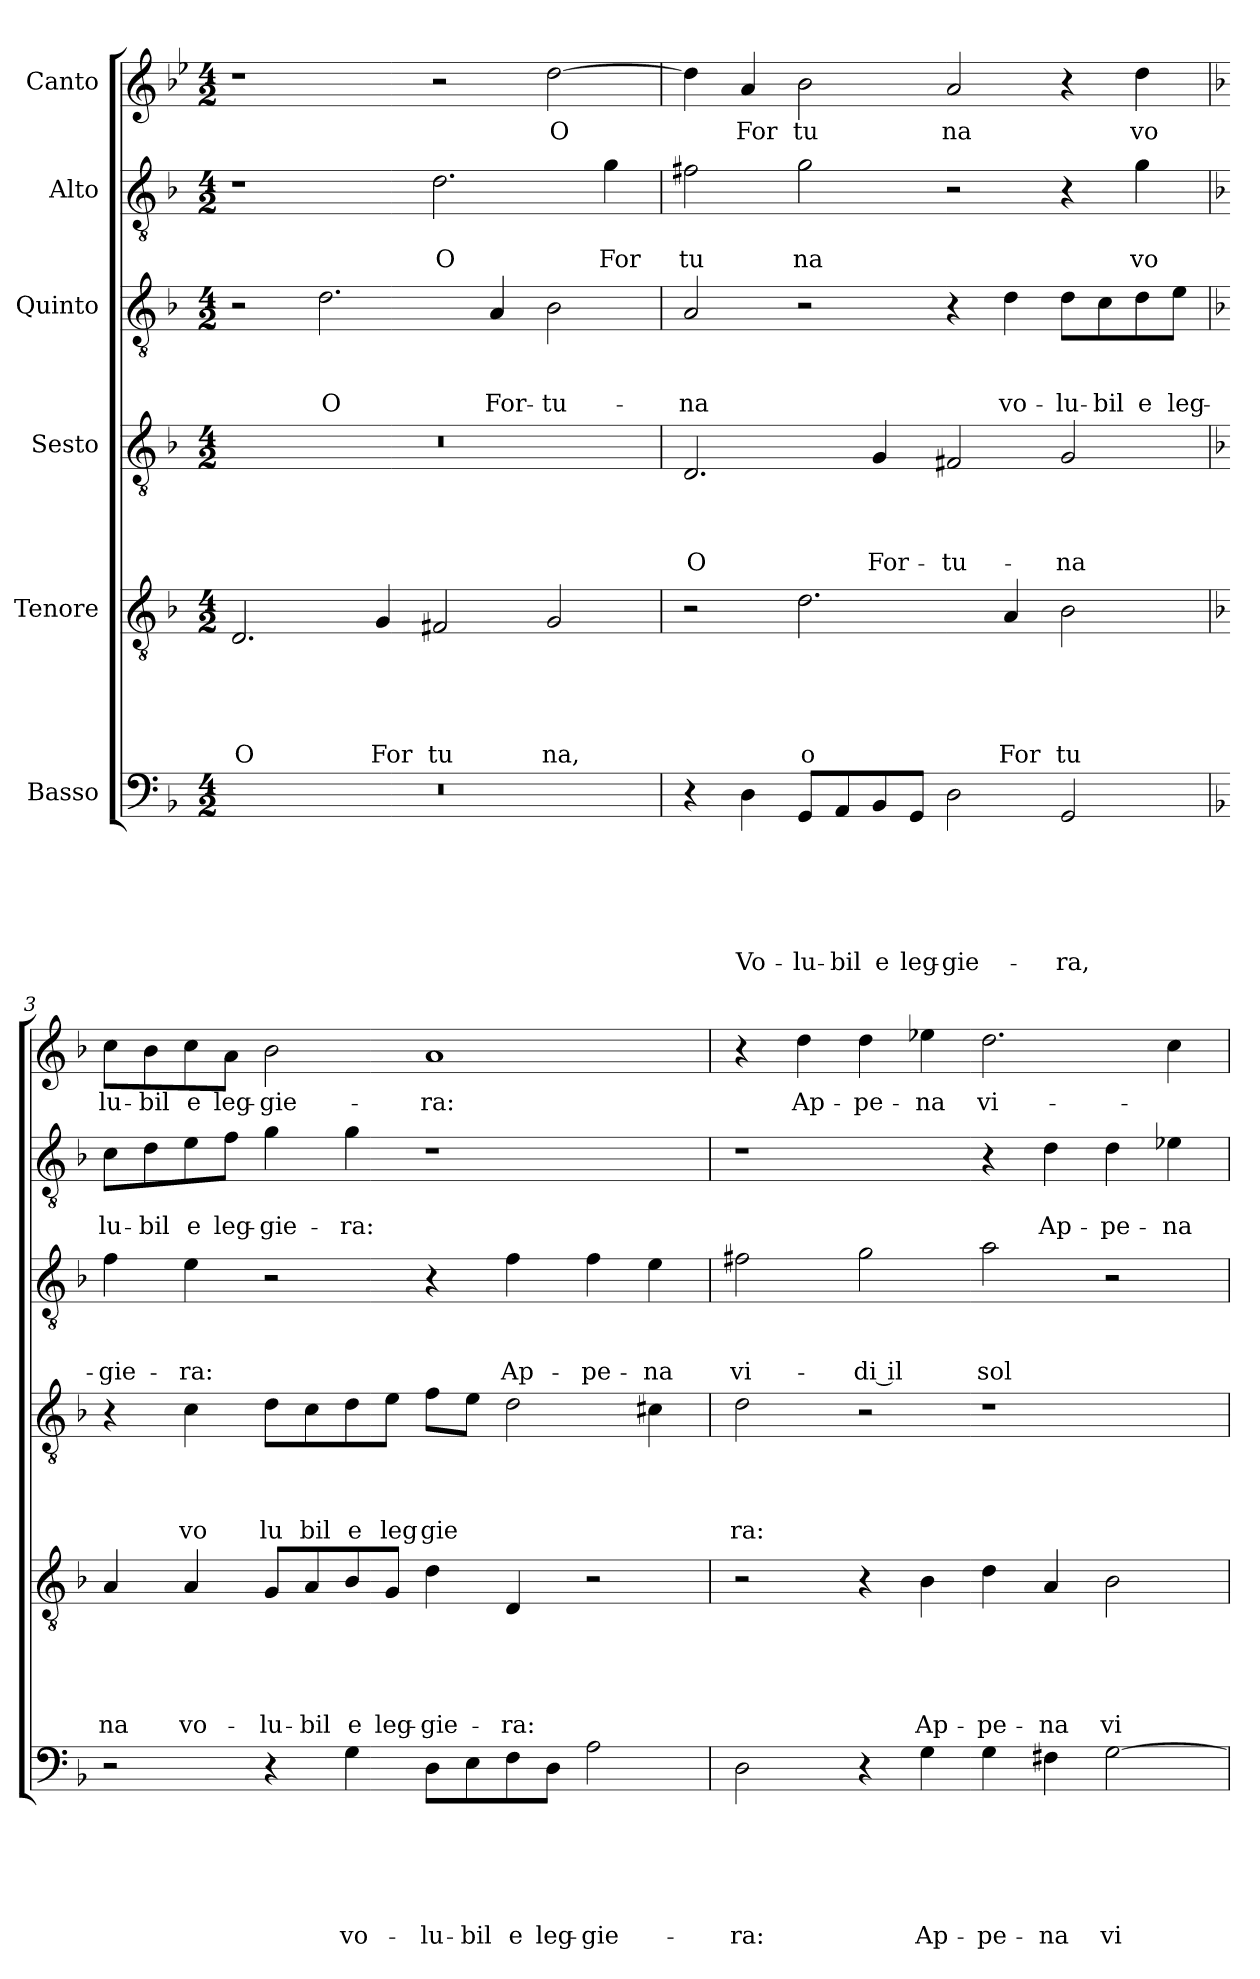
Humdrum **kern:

**kern	**text	**text	**text	**text	**text	**text	**kern	**text	**text	**text	**text	**text	**kern	**text	**text	**text	**text	**kern	**text	**text	**text	**kern	**text	**text	**kern	**text
*part6	*part6	*part6	*part6	*part6	*part6	*part6	*part5	*part5	*part5	*part5	*part5	*part5	*part4	*part4	*part4	*part4	*part4	*part3	*part3	*part3	*part3	*part2	*part2	*part2	*part1	*part1
*staff6	*staff6	*staff6	*staff6	*staff6	*staff6	*staff6	*staff5	*staff5	*staff5	*staff5	*staff5	*staff5	*staff4	*staff4	*staff4	*staff4	*staff4	*staff3	*staff3	*staff3	*staff3	*staff2	*staff2	*staff2	*staff1	*staff1
*I"Basso	*	*	*	*	*	*	*I"Tenore	*	*	*	*	*	*I"Sesto	*	*	*	*	*I"Quinto	*	*	*	*I"Alto	*	*	*I"Canto	*
*clefF4	*	*	*	*	*	*	*clefGv2	*	*	*	*	*	*clefGv2	*	*	*	*	*clefGv2	*	*	*	*clefGv2	*	*	*clefG2	*
*ITrd-3c-5	*	*	*	*	*	*	*ITrd-3c-5	*	*	*	*	*	*ITrd-3c-5	*	*	*	*	*ITrd-3c-5	*	*	*	*ITrd-3c-5	*	*	*	*
*k[b-e-]	*	*	*	*	*	*	*k[b-e-]	*	*	*	*	*	*k[b-e-]	*	*	*	*	*k[b-e-]	*	*	*	*k[b-e-]	*	*	*k[b-e-]	*
*B-:	*	*	*	*	*	*	*B-:	*	*	*	*	*	*B-:	*	*	*	*	*B-:	*	*	*	*B-:	*	*	*B-:	*
*M4/2	*	*	*	*	*	*	*M4/2	*	*	*	*	*	*M4/2	*	*	*	*	*M4/2	*	*	*	*M4/2	*	*	*M4/2	*
=1	=1	=1	=1	=1	=1	=1	=1	=1	=1	=1	=1	=1	=1	=1	=1	=1	=1	=1	=1	=1	=1	=1	=1	=1	=1	=1
!	!	!	!	!	!	!	!	!	!	!	!	!LO:LY:b	!	!	!	!	!	!	!	!	!	!	!	!	!	!
0r	.	.	.	.	.	.	2.G/	.	.	.	.	O	0r	.	.	.	.	2r	.	.	.	1r	.	.	1r	.
!	!	!	!	!	!	!	!	!	!	!	!	!	!	!	!	!	!	!	!	!	!LO:LY:b	!	!	!	!	!
.	.	.	.	.	.	.	.	.	.	.	.	.	.	.	.	.	.	2.g\	.	.	O	.	.	.	.	.
!	!	!	!	!	!	!	!	!	!	!	!	!LO:LY:b	!	!	!	!	!	!	!	!	!	!	!	!	!	!
.	.	.	.	.	.	.	4c/	.	.	.	.	For	.	.	.	.	.	.	.	.	.	.	.	.	.	.
!	!	!	!	!	!	!	!	!	!	!	!	!LO:LY:b	!	!	!	!	!	!	!	!	!	!	!	!LO:LY:b	!	!
.	.	.	.	.	.	.	2Bn/	.	.	.	.	tu	.	.	.	.	.	.	.	.	.	2.g\	.	O	2r	.
!	!	!	!	!	!	!	!	!	!	!	!	!	!	!	!	!	!	!	!	!	!LO:LY:b	!	!	!	!	!
.	.	.	.	.	.	.	.	.	.	.	.	.	.	.	.	.	.	4d/	.	.	For-	.	.	.	.	.
!	!	!	!	!	!	!	!	!	!	!	!	!LO:LY:b	!	!	!	!	!	!	!	!	!LO:LY:b	!	!	!	!	!LO:LY:b
.	.	.	.	.	.	.	2c/	.	.	.	.	na,	.	.	.	.	.	2e-\	.	.	-tu-	.	.	.	[>2dd\	O
!	!	!	!	!	!	!	!	!	!	!	!	!	!	!	!	!	!	!	!	!	!	!	!	!LO:LY:b	!	!
.	.	.	.	.	.	.	.	.	.	.	.	.	.	.	.	.	.	.	.	.	.	4cc\	.	For	.	.
=2	=2	=2	=2	=2	=2	=2	=2	=2	=2	=2	=2	=2	=2	=2	=2	=2	=2	=2	=2	=2	=2	=2	=2	=2	=2	=2
!	!	!	!	!	!	!	!	!	!	!	!	!	!	!	!	!	!LO:LY:b	!	!	!	!LO:LY:b	!	!	!LO:LY:b	!	!
4r	.	.	.	.	.	.	2r	.	.	.	.	.	2.G/	.	.	.	O	2d/	.	.	-na	2bn\	.	tu	4dd\]	.
!	!	!	!	!	!	!LO:LY:b	!	!	!	!	!	!	!	!	!	!	!	!	!	!	!	!	!	!	!	!LO:LY:b
4G\	.	.	.	.	.	Vo-	.	.	.	.	.	.	.	.	.	.	.	.	.	.	.	.	.	.	4a/	For
!	!	!	!	!	!	!LO:LY:b	!	!	!	!	!	!LO:LY:b	!	!	!	!	!	!	!	!	!	!	!	!LO:LY:b	!	!LO:LY:b
8C/L	.	.	.	.	.	-lu-	2.g\	.	.	.	.	o	.	.	.	.	.	2r	.	.	.	2cc\	.	na	2b-\	tu
!	!	!	!	!	!	!LO:LY:b	!	!	!	!	!	!	!	!	!	!	!	!	!	!	!	!	!	!	!	!
8D/	.	.	.	.	.	-bil	.	.	.	.	.	.	.	.	.	.	.	.	.	.	.	.	.	.	.	.
!	!	!	!	!	!	!LO:LY:b	!	!	!	!	!	!	!	!	!	!	!LO:LY:b	!	!	!	!	!	!	!	!	!
8E-/	.	.	.	.	.	e	.	.	.	.	.	.	4c/	.	.	.	For-	.	.	.	.	.	.	.	.	.
!	!	!	!	!	!	!LO:LY:b	!	!	!	!	!	!	!	!	!	!	!	!	!	!	!	!	!	!	!	!
8C/J	.	.	.	.	.	leg-	.	.	.	.	.	.	.	.	.	.	.	.	.	.	.	.	.	.	.	.
!	!	!	!	!	!	!LO:LY:b	!	!	!	!	!	!	!	!	!	!	!LO:LY:b	!	!	!	!	!	!	!	!	!LO:LY:b
2G\	.	.	.	.	.	-gie-	.	.	.	.	.	.	2Bn/	.	.	.	-tu-	4r	.	.	.	2r	.	.	2a/	na
!	!	!	!	!	!	!	!	!	!	!	!	!LO:LY:b	!	!	!	!	!	!	!	!	!LO:LY:b	!	!	!	!	!
.	.	.	.	.	.	.	4d/	.	.	.	.	For	.	.	.	.	.	4g\	.	.	vo-	.	.	.	.	.
!	!	!	!	!	!	!LO:LY:b	!	!	!	!	!	!LO:LY:b	!	!	!	!	!LO:LY:b	!	!	!	!LO:LY:b	!	!	!	!	!
2C/	.	.	.	.	.	-ra,	2e-\	.	.	.	.	tu	2c/	.	.	.	-na	8g\L	.	.	-lu-	4r	.	.	4r	.
!	!	!	!	!	!	!	!	!	!	!	!	!	!	!	!	!	!	!	!	!	!LO:LY:b	!	!	!	!	!
.	.	.	.	.	.	.	.	.	.	.	.	.	.	.	.	.	.	8f\	.	.	-bil	.	.	.	.	.
!	!	!	!	!	!	!	!	!	!	!	!	!	!	!	!	!	!	!	!	!	!LO:LY:b	!	!	!LO:LY:b	!	!LO:LY:b
.	.	.	.	.	.	.	.	.	.	.	.	.	.	.	.	.	.	8g\	.	.	e	4cc\	.	vo	4dd\	vo
!	!	!	!	!	!	!	!	!	!	!	!	!	!	!	!	!	!	!	!	!	!LO:LY:b	!	!	!	!	!
.	.	.	.	.	.	.	.	.	.	.	.	.	.	.	.	.	.	8a\J	.	.	leg-	.	.	.	.	.
!!LO:PB:g=z
=3	=3	=3	=3	=3	=3	=3	=3	=3	=3	=3	=3	=3	=3	=3	=3	=3	=3	=3	=3	=3	=3	=3	=3	=3	=3	=3
*	*	*	*	*	*	*	*	*	*	*	*	*	*	*	*	*	*	*	*	*	*	*	*	*	*k[b-]	*
*	*	*	*	*	*	*	*	*	*	*	*	*	*	*	*	*	*	*	*	*	*	*	*	*	*F:	*
!	!	!	!	!	!	!	!	!	!	!	!	!LO:LY:b	!	!	!	!	!	!	!	!	!LO:LY:b	!	!	!LO:LY:b	!	!LO:LY:b
2r	.	.	.	.	.	.	4d/	.	.	.	.	na	4r	.	.	.	.	4b-\	.	.	-gie-	8f\L	.	lu-	8cc\L	lu-
!	!	!	!	!	!	!	!	!	!	!	!	!	!	!	!	!	!	!	!	!	!	!	!	!LO:LY:b	!	!LO:LY:b
.	.	.	.	.	.	.	.	.	.	.	.	.	.	.	.	.	.	.	.	.	.	8g\	.	-bil	8b-\	-bil
!	!	!	!	!	!	!	!	!	!	!	!	!LO:LY:b	!	!	!	!	!LO:LY:b	!	!	!	!LO:LY:b	!	!	!LO:LY:b	!	!LO:LY:b
.	.	.	.	.	.	.	4d/	.	.	.	.	vo-	4f\	.	.	.	vo	4a\	.	.	-ra:	8a\	.	e	8cc\	e
!	!	!	!	!	!	!	!	!	!	!	!	!	!	!	!	!	!	!	!	!	!	!	!	!LO:LY:b	!	!LO:LY:b
.	.	.	.	.	.	.	.	.	.	.	.	.	.	.	.	.	.	.	.	.	.	8b-\J	.	leg-	8a\J	leg-
!	!	!	!	!	!	!	!	!	!	!	!	!LO:LY:b	!	!	!	!	!LO:LY:b	!	!	!	!	!	!	!LO:LY:b	!	!LO:LY:b
4r	.	.	.	.	.	.	8c/L	.	.	.	.	-lu-	8g\L	.	.	.	lu	2r	.	.	.	4cc\	.	-gie-	2b-\	-gie-
!	!	!	!	!	!	!	!	!	!	!	!	!LO:LY:b	!	!	!	!	!LO:LY:b	!	!	!	!	!	!	!	!	!
.	.	.	.	.	.	.	8d/	.	.	.	.	-bil	8f\	.	.	.	bil	.	.	.	.	.	.	.	.	.
!	!	!	!	!	!	!LO:LY:b	!	!	!	!	!	!LO:LY:b	!	!	!	!	!LO:LY:b	!	!	!	!	!	!	!LO:LY:b	!	!
4c\	.	.	.	.	.	vo-	8e-/	.	.	.	.	e	8g\	.	.	.	e	.	.	.	.	4cc\	.	-ra:	.	.
!	!	!	!	!	!	!	!	!	!	!	!	!LO:LY:b	!	!	!	!	!LO:LY:b	!	!	!	!	!	!	!	!	!
.	.	.	.	.	.	.	8c/J	.	.	.	.	leg-	8a\J	.	.	.	leg	.	.	.	.	.	.	.	.	.
!	!	!	!	!	!	!LO:LY:b	!	!	!	!	!	!LO:LY:b	!	!	!	!	!LO:LY:b	!	!	!	!	!	!	!	!	!LO:LY:b
8G\L	.	.	.	.	.	-lu-	4g\	.	.	.	.	-gie-	8b-\L	.	.	.	gie	4r	.	.	.	1r	.	.	1a	-ra:
!	!	!	!	!	!	!LO:LY:b	!	!	!	!	!	!	!	!	!	!	!	!	!	!	!	!	!	!	!	!
8A\	.	.	.	.	.	-bil	.	.	.	.	.	.	8a\J	.	.	.	.	.	.	.	.	.	.	.	.	.
!	!	!	!	!	!	!LO:LY:b	!	!	!	!	!	!LO:LY:b	!	!	!	!	!	!	!	!	!LO:LY:b	!	!	!	!	!
8B-\	.	.	.	.	.	e	4G/	.	.	.	.	-ra:	2g\	.	.	.	.	4b-\	.	.	Ap-	.	.	.	.	.
!	!	!	!	!	!	!LO:LY:b	!	!	!	!	!	!	!	!	!	!	!	!	!	!	!	!	!	!	!	!
8G\J	.	.	.	.	.	leg-	.	.	.	.	.	.	.	.	.	.	.	.	.	.	.	.	.	.	.	.
!	!	!	!	!	!	!LO:LY:b	!	!	!	!	!	!	!	!	!	!	!	!	!	!	!LO:LY:b	!	!	!	!	!
2d\	.	.	.	.	.	-gie-	2r	.	.	.	.	.	.	.	.	.	.	4b-\	.	.	-pe-	.	.	.	.	.
!	!	!	!	!	!	!	!	!	!	!	!	!	!	!	!	!	!	!	!	!	!LO:LY:b	!	!	!	!	!
.	.	.	.	.	.	.	.	.	.	.	.	.	4f#X\	.	.	.	.	4a\	.	.	-na	.	.	.	.	.
=4	=4	=4	=4	=4	=4	=4	=4	=4	=4	=4	=4	=4	=4	=4	=4	=4	=4	=4	=4	=4	=4	=4	=4	=4	=4	=4
!	!	!	!	!	!	!LO:LY:b	!	!	!	!	!	!	!	!	!	!	!LO:LY:b	!	!	!	!LO:LY:b	!	!	!	!	!
2G\	.	.	.	.	.	-ra:	2r	.	.	.	.	.	2g\	.	.	.	ra:	2bn\	.	.	vi-	1r	.	.	4r	.
!	!	!	!	!	!	!	!	!	!	!	!	!	!	!	!	!	!	!	!	!	!	!	!	!	!	!LO:LY:b
.	.	.	.	.	.	.	.	.	.	.	.	.	.	.	.	.	.	.	.	.	.	.	.	.	4dd\	Ap-
!	!	!	!	!	!	!	!	!	!	!	!	!	!	!	!	!	!	!	!	!	!LO:LY:b:rj	!	!	!	!	!LO:LY:b
4r	.	.	.	.	.	.	4r	.	.	.	.	.	2r	.	.	.	.	2cc\	.	.	-di il	.	.	.	4dd\	-pe-
!	!	!	!	!	!	!LO:LY:b	!	!	!	!	!	!LO:LY:b	!	!	!	!	!	!	!	!	!	!	!	!	!	!LO:LY:b
4c\	.	.	.	.	.	Ap-	4e-\	.	.	.	.	Ap-	.	.	.	.	.	.	.	.	.	.	.	.	4ee-X\	-na
!	!	!	!	!	!	!LO:LY:b	!	!	!	!	!	!LO:LY:b	!	!	!	!	!	!	!	!	!LO:LY:b	!	!	!	!	!LO:LY:b
4c\	.	.	.	.	.	-pe-	4g\	.	.	.	.	-pe-	1r	.	.	.	.	2dd\	.	.	sol	4r	.	.	2.dd\	vi-
!	!	!	!	!	!	!LO:LY:b	!	!	!	!	!	!LO:LY:b	!	!	!	!	!	!	!	!	!	!	!	!LO:LY:b	!	!
4Bn\	.	.	.	.	.	-na	4d/	.	.	.	.	-na	.	.	.	.	.	.	.	.	.	4g\	.	Ap-	.	.
!	!	!	!	!	!	!LO:LY:b	!	!	!	!	!	!LO:LY:b	!	!	!	!	!	!	!	!	!	!	!	!LO:LY:b	!	!
[>2c\	.	.	.	.	.	vi-	2e-\	.	.	.	.	vi-	.	.	.	.	.	2r	.	.	.	4g\	.	-pe-	.	.
!	!	!	!	!	!	!	!	!	!	!	!	!	!	!	!	!	!	!	!	!	!	!	!	!LO:LY:b	!	!
.	.	.	.	.	.	.	.	.	.	.	.	.	.	.	.	.	.	.	.	.	.	4a-X\	.	-na	4cc\	.
=	=	=	=	=	=	=	=	=	=	=	=	=	=	=	=	=	=	=	=	=	=	=	=	=	=	=
*-	*-	*-	*-	*-	*-	*-	*-	*-	*-	*-	*-	*-	*-	*-	*-	*-	*-	*-	*-	*-	*-	*-	*-	*-	*-	*-
